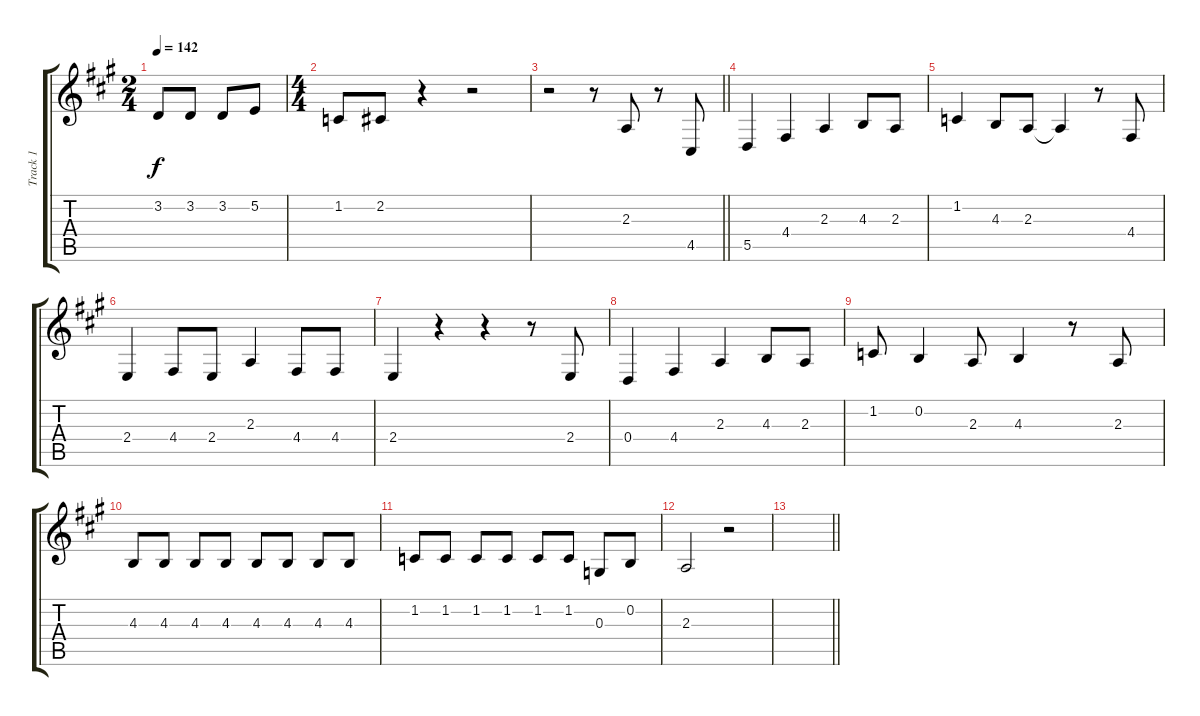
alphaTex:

\track ("Track 1" "Track 1") {instrument tenorsax}
\staff {score tabs}
\tuning (E4 B3 G3 D3 A2 E2) {hide}
\ts (2 4)
\tempo 142
\clef g2
\ks a
3.2.8{dy f} 3.2.8 3.2.8 5.2.8 |
\ts (4 4)
1.2.8 2.2.8 r.4 r.2 |
\barLineRight lightlight
r.2 r.8 2.3.8 r.8 4.5.8 |
5.5.4 4.4.4 2.3.4 4.3.8 2.3.8 |
1.2.4 4.3.8 2.3.8 2.3{t}.4 r.8 4.4.8 |
2.4.4 4.4.8 2.4.8 2.3.4 4.4.8 4.4.8 |
2.4.4 r.4 r.4 r.8 2.4.8 |
0.4.4 4.4.4 2.3.4 4.3.8 2.3.8 |
1.2.8 0.2.4 2.3.8 4.3.4 r.8 2.3.8 |
4.3.8 4.3.8 4.3.8 4.3.8 4.3.8 4.3.8 4.3.8 4.3.8 |
1.2.8 1.2.8 1.2.8 1.2.8 1.2.8 1.2.8 0.3.8 0.2.8 |
2.3.2 r.2 |
\barLineRight lightlight
